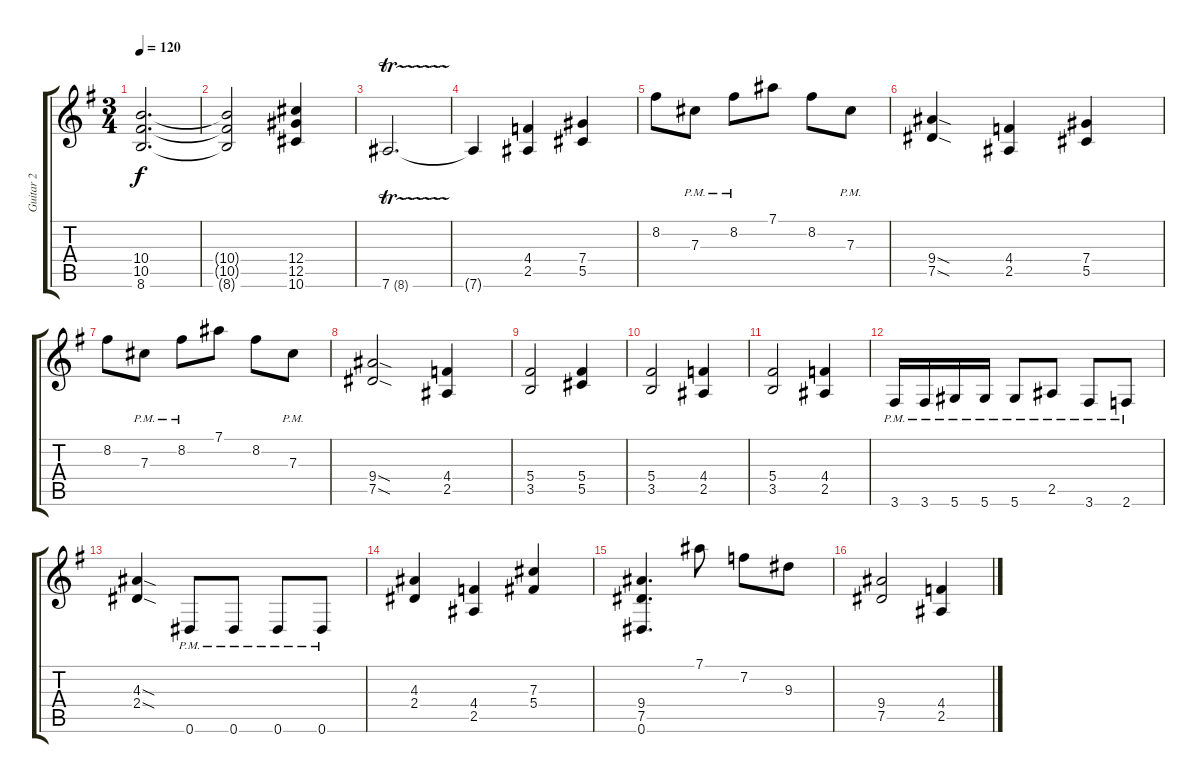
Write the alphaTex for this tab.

\track ("Guitar 2" "Guitar 2") {instrument acousticguitarsteel}
\staff {score tabs}
\tuning (Eb4 Bb3 Gb3 Db3 Ab2 Eb2) {hide}
\ts (3 4)
\tempo 120
\clef g2
\ks g
(10.4 10.5 8.6).2{d dy f} |
(10.4{t} 10.5{t} 8.6{t}).2 (12.4 12.5 10.6).4 |
7.6{tr (8 32)}.2{d} |
7.6{t}.4 (4.4 2.5).4 (7.4 5.5).4 |
8.2.8 7.3{pm}.8 8.2{pm}.8 7.1.8 8.2.8 7.3{pm}.8 |
(9.4{sod} 7.5{sod}).4 (4.4 2.5).4 (7.4 5.5).4 |
8.2.8 7.3{pm}.8 8.2{pm}.8 7.1.8 8.2.8 7.3{pm}.8 |
(9.4{sod} 7.5{sod}).2 (4.4 2.5).4 |
(5.4 3.5).2 (5.4 5.5).4 |
(5.4 3.5).2 (4.4 2.5).4 |
(5.4 3.5).2 (4.4 2.5).4 |
3.6{pm}.16 3.6{pm}.16 5.6{pm}.16 5.6{pm}.16 5.6{pm}.8 2.5{pm}.8 3.6{pm}.8 2.6{pm}.8 |
(4.3{sod} 2.4{sod}).4 0.6{pm}.8 0.6{pm}.8 0.6{pm}.8 0.6{pm}.8 |
(4.3 2.4).4 (4.4 2.5).4 (7.3 5.4).4 |
(9.4 7.5 0.6).4{d} 7.1.8 7.2.8 9.3.8 |
(9.4 7.5).2 (4.4 2.5).4
